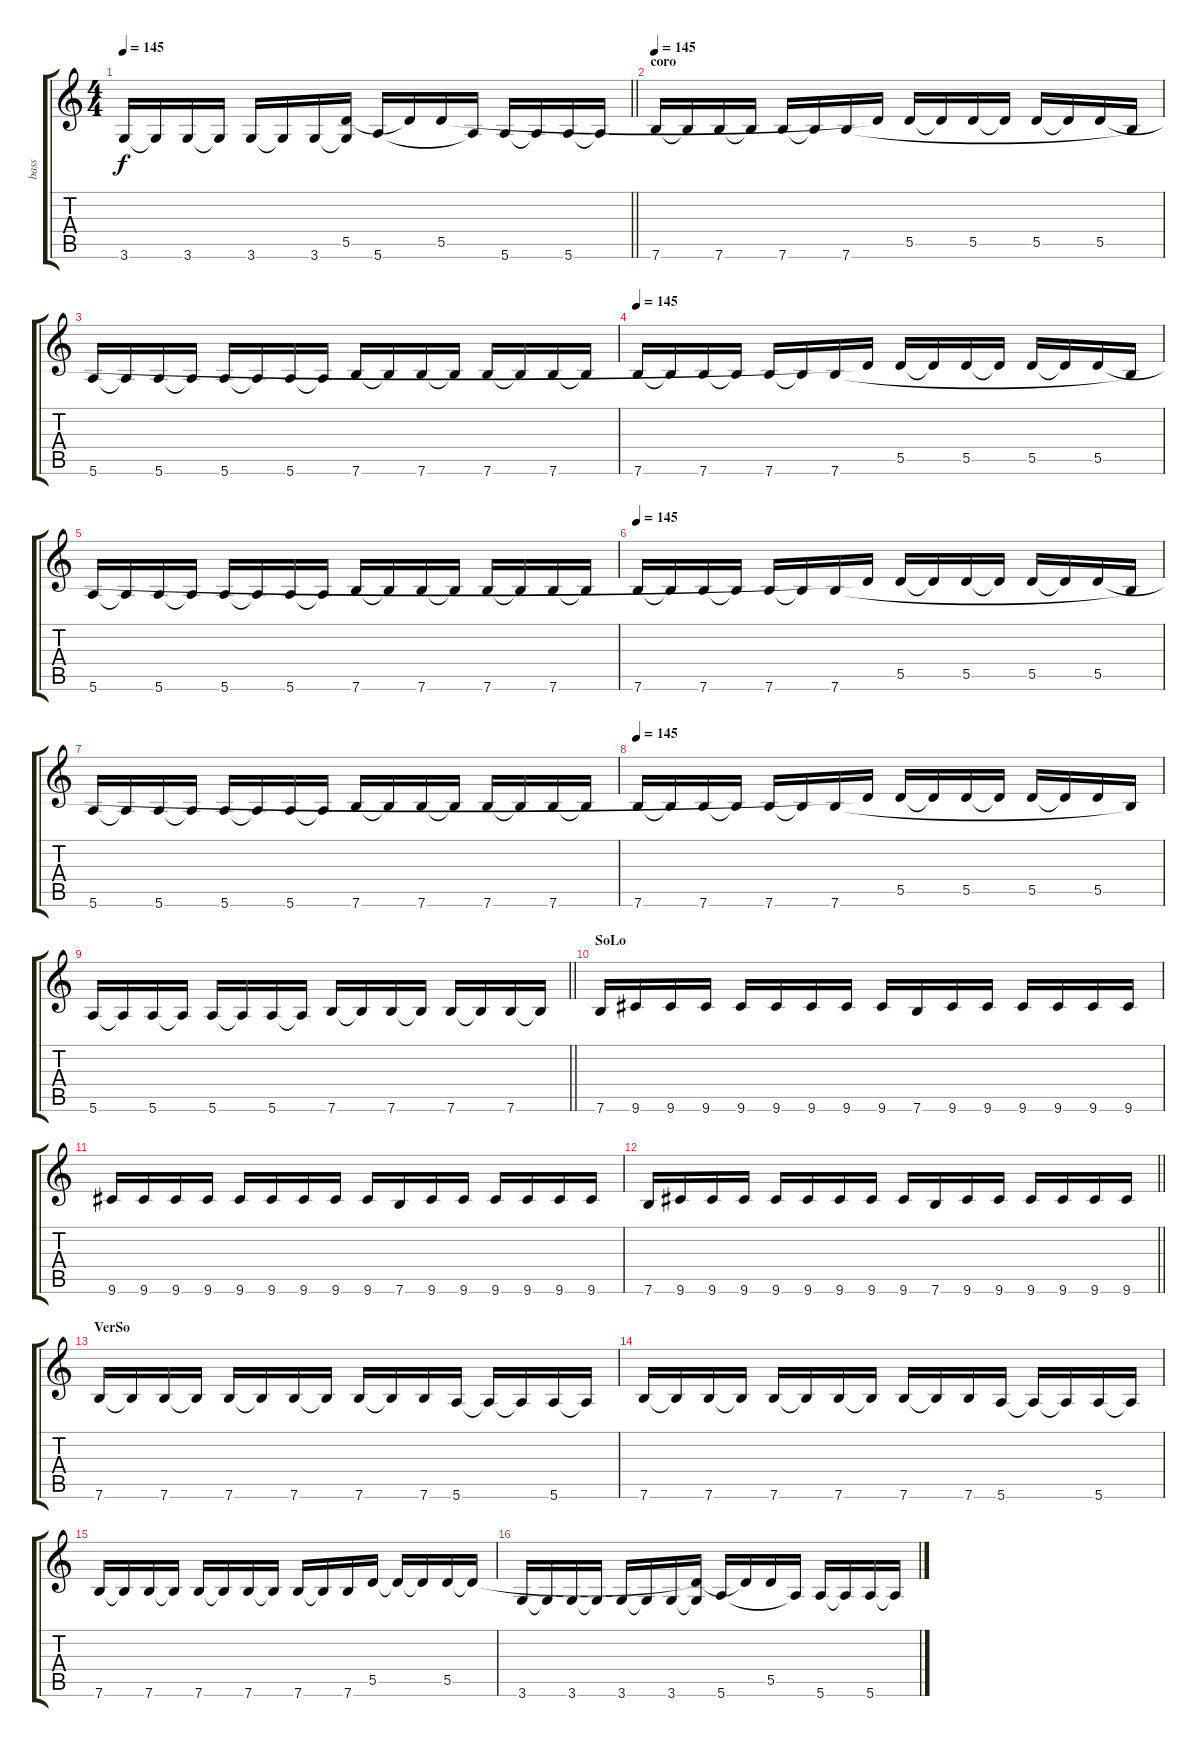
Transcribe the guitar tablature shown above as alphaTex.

\track ("bass" "bass") {instrument electricbasspick}
\staff {score tabs}
\tuning (E4 B3 G3 D3 A2 E2) {hide}
\ts (4 4)
\tempo 145
\clef g2
\barLineRight lightlight
\ks c
3.6.16{dy f} 3.6{t}.16 3.6.16 3.6{t}.16 3.6.16 3.6{t}.16 3.6.16 (5.5{t} 3.6{t}).16 5.6.16 5.5{t}.16 5.5.16 5.6{t}.16 5.6.16 5.6{t}.16 5.6.16 5.6{t}.16 |
\section ("" "coro")
\tempo 145
7.6.16 7.6{t}.16 7.6.16 7.6{t}.16 7.6.16 7.6{t}.16 7.6.16 5.5{t}.16 5.5.16 5.5{t}.16 5.5.16 5.5{t}.16 5.5.16 5.5{t}.16 5.5.16 7.6{t}.16 |
5.6.16 5.6{t}.16 5.6.16 5.6{t}.16 5.6.16 5.6{t}.16 5.6.16 5.6{t}.16 7.6.16 7.6{t}.16 7.6.16 7.6{t}.16 7.6.16 7.6{t}.16 7.6.16 7.6{t}.16 |
\tempo 145
7.6.16 7.6{t}.16 7.6.16 7.6{t}.16 7.6.16 7.6{t}.16 7.6.16 5.5{t}.16 5.5.16 5.5{t}.16 5.5.16 5.5{t}.16 5.5.16 5.5{t}.16 5.5.16 7.6{t}.16 |
5.6.16 5.6{t}.16 5.6.16 5.6{t}.16 5.6.16 5.6{t}.16 5.6.16 5.6{t}.16 7.6.16 7.6{t}.16 7.6.16 7.6{t}.16 7.6.16 7.6{t}.16 7.6.16 7.6{t}.16 |
\tempo 145
7.6.16 7.6{t}.16 7.6.16 7.6{t}.16 7.6.16 7.6{t}.16 7.6.16 5.5{t}.16 5.5.16 5.5{t}.16 5.5.16 5.5{t}.16 5.5.16 5.5{t}.16 5.5.16 7.6{t}.16 |
5.6.16 5.6{t}.16 5.6.16 5.6{t}.16 5.6.16 5.6{t}.16 5.6.16 5.6{t}.16 7.6.16 7.6{t}.16 7.6.16 7.6{t}.16 7.6.16 7.6{t}.16 7.6.16 7.6{t}.16 |
\tempo 145
7.6.16 7.6{t}.16 7.6.16 7.6{t}.16 7.6.16 7.6{t}.16 7.6.16 5.5{t}.16 5.5.16 5.5{t}.16 5.5.16 5.5{t}.16 5.5.16 5.5{t}.16 5.5.16 7.6{t}.16 |
\barLineRight lightlight
5.6.16 5.6{t}.16 5.6.16 5.6{t}.16 5.6.16 5.6{t}.16 5.6.16 5.6{t}.16 7.6.16 7.6{t}.16 7.6.16 7.6{t}.16 7.6.16 7.6{t}.16 7.6.16 7.6{t}.16 |
\section ("" "SoLo")
7.6.16 9.6.16 9.6.16 9.6.16 9.6.16 9.6.16 9.6.16 9.6.16 9.6.16 7.6.16 9.6.16 9.6.16 9.6.16 9.6.16 9.6.16 9.6.16 |
9.6.16 9.6.16 9.6.16 9.6.16 9.6.16 9.6.16 9.6.16 9.6.16 9.6.16 7.6.16 9.6.16 9.6.16 9.6.16 9.6.16 9.6.16 9.6.16 |
\barLineRight lightlight
7.6.16 9.6.16 9.6.16 9.6.16 9.6.16 9.6.16 9.6.16 9.6.16 9.6.16 7.6.16 9.6.16 9.6.16 9.6.16 9.6.16 9.6.16 9.6.16 |
\section ("" "VerSo")
7.6.16 7.6{t}.16 7.6.16 7.6{t}.16 7.6.16 7.6{t}.16 7.6.16 7.6{t}.16 7.6.16 7.6{t}.16 7.6.16 5.6.16 5.6{t}.16 5.6{t}.16 5.6.16 5.6{t}.16 |
7.6.16 7.6{t}.16 7.6.16 7.6{t}.16 7.6.16 7.6{t}.16 7.6.16 7.6{t}.16 7.6.16 7.6{t}.16 7.6.16 5.6.16 5.6{t}.16 5.6{t}.16 5.6.16 5.6{t}.16 |
7.6.16 7.6{t}.16 7.6.16 7.6{t}.16 7.6.16 7.6{t}.16 7.6.16 7.6{t}.16 7.6.16 7.6{t}.16 7.6.16 5.5.16 5.5{t}.16 5.5{t}.16 5.5.16 5.5{t}.16 |
3.6.16 3.6{t}.16 3.6.16 3.6{t}.16 3.6.16 3.6{t}.16 3.6.16 (5.5{t} 3.6{t}).16 5.6.16 5.5{t}.16 5.5.16 5.6{t}.16 5.6.16 5.6{t}.16 5.6.16 5.6{t}.16
